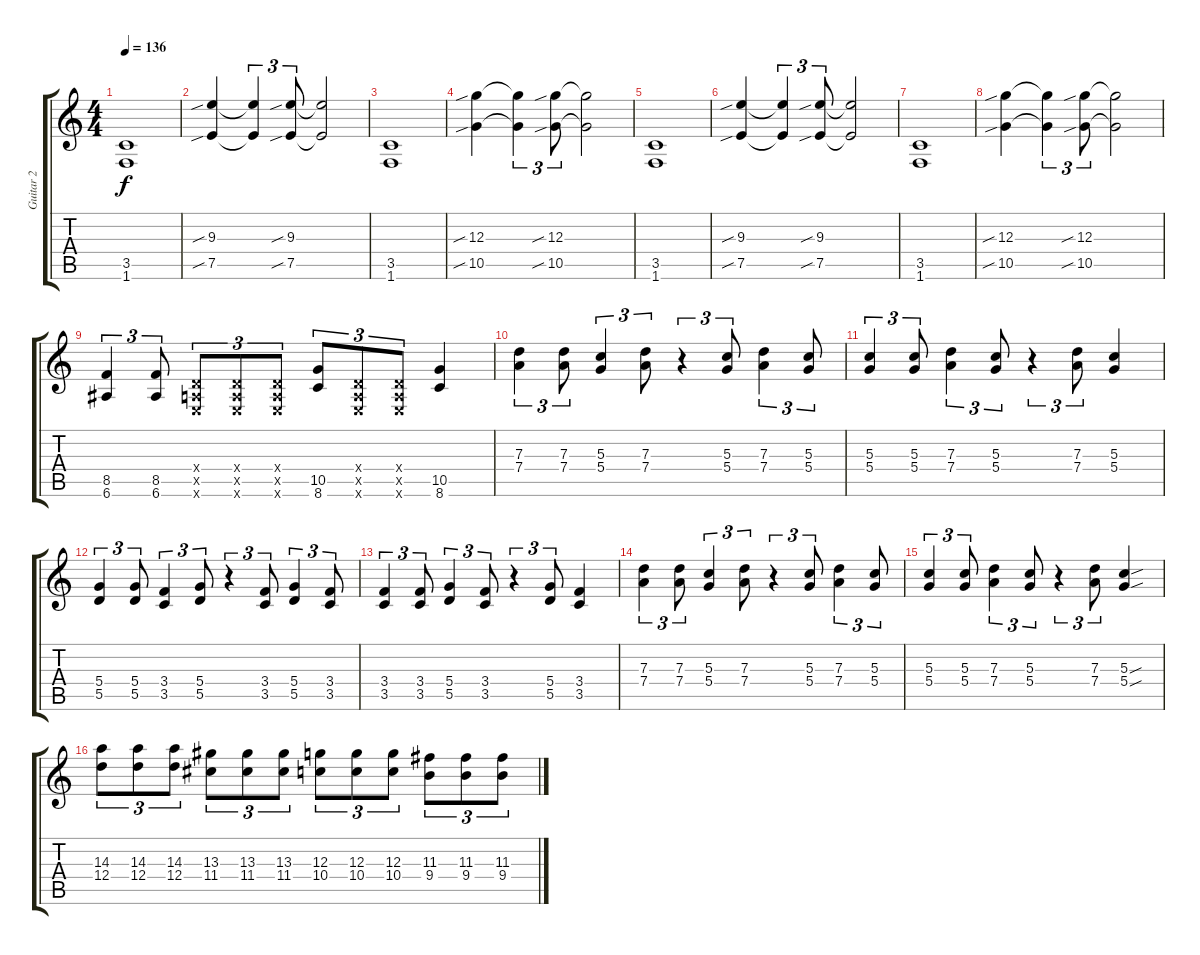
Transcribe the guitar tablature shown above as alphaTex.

\track ("Guitar 2" "Guitar 2") {instrument distortionguitar}
\staff {score tabs}
\tuning (E4 B3 G3 D3 A2 E2) {hide}
\ts (4 4)
\tempo 136
\clef g2
\ks c
(3.5 1.6).1{dy f} |
(9.3{sib} 7.5{sib}).4 (9.3{t} 7.5{t}).4{tu (3 2)} (9.3{sib} 7.5{sib}).8{tu (3 2)} (9.3{t} 7.5{t}).2 |
(3.5 1.6).1 |
(12.3{sib} 10.5{sib}).4 (12.3{t} 10.5{t}).4{tu (3 2)} (12.3{sib} 10.5{sib}).8{tu (3 2)} (12.3{t} 10.5{t}).2 |
(3.5 1.6).1 |
(9.3{sib} 7.5{sib}).4 (9.3{t} 7.5{t}).4{tu (3 2)} (9.3{sib} 7.5{sib}).8{tu (3 2)} (9.3{t} 7.5{t}).2 |
(3.5 1.6).1 |
(12.3{sib} 10.5{sib}).4 (12.3{t} 10.5{t}).4{tu (3 2)} (12.3{sib} 10.5{sib}).8{tu (3 2)} (12.3{t} 10.5{t}).2 |
(8.5 6.6).4{tu (3 2)} (8.5 6.6).8{tu (3 2)} (0.4{x} 0.5{x} 0.6{x}).8{tu (3 2)} (0.4{x} 0.5{x} 0.6{x}).8{tu (3 2)} (0.4{x} 0.5{x} 0.6{x}).8{tu (3 2)} (10.5 8.6).8{tu (3 2)} (0.4{x} 0.5{x} 0.6{x}).8{tu (3 2)} (0.4{x} 0.5{x} 0.6{x}).8{tu (3 2)} (10.5 8.6).4 |
(7.3 7.4).4{tu (3 2)} (7.3 7.4).8{tu (3 2)} (5.3 5.4).4{tu (3 2)} (7.3 7.4).8{tu (3 2)} r.4{tu (3 2)} (5.3 5.4).8{tu (3 2)} (7.3 7.4).4{tu (3 2)} (5.3 5.4).8{tu (3 2)} |
(5.3 5.4).4{tu (3 2)} (5.3 5.4).8{tu (3 2)} (7.3 7.4).4{tu (3 2)} (5.3 5.4).8{tu (3 2)} r.4{tu (3 2)} (7.3 7.4).8{tu (3 2)} (5.3 5.4).4 |
(5.4 5.5).4{tu (3 2)} (5.4 5.5).8{tu (3 2)} (3.4 3.5).4{tu (3 2)} (5.4 5.5).8{tu (3 2)} r.4{tu (3 2)} (3.4 3.5).8{tu (3 2)} (5.4 5.5).4{tu (3 2)} (3.4 3.5).8{tu (3 2)} |
(3.4 3.5).4{tu (3 2)} (3.4 3.5).8{tu (3 2)} (5.4 5.5).4{tu (3 2)} (3.4 3.5).8{tu (3 2)} r.4{tu (3 2)} (5.4 5.5).8{tu (3 2)} (3.4 3.5).4 |
(7.3 7.4).4{tu (3 2)} (7.3 7.4).8{tu (3 2)} (5.3 5.4).4{tu (3 2)} (7.3 7.4).8{tu (3 2)} r.4{tu (3 2)} (5.3 5.4).8{tu (3 2)} (7.3 7.4).4{tu (3 2)} (5.3 5.4).8{tu (3 2)} |
(5.3 5.4).4{tu (3 2)} (5.3 5.4).8{tu (3 2)} (7.3 7.4).4{tu (3 2)} (5.3 5.4).8{tu (3 2)} r.4{tu (3 2)} (7.3 7.4).8{tu (3 2)} (5.3{sou} 5.4{sou}).4 |
(14.3 12.4).8{tu (3 2)} (14.3 12.4).8{tu (3 2)} (14.3 12.4).8{tu (3 2)} (13.3 11.4).8{tu (3 2)} (13.3 11.4).8{tu (3 2)} (13.3 11.4).8{tu (3 2)} (12.3 10.4).8{tu (3 2)} (12.3 10.4).8{tu (3 2)} (12.3 10.4).8{tu (3 2)} (11.3 9.4).8{tu (3 2)} (11.3 9.4).8{tu (3 2)} (11.3 9.4).8{tu (3 2)}
